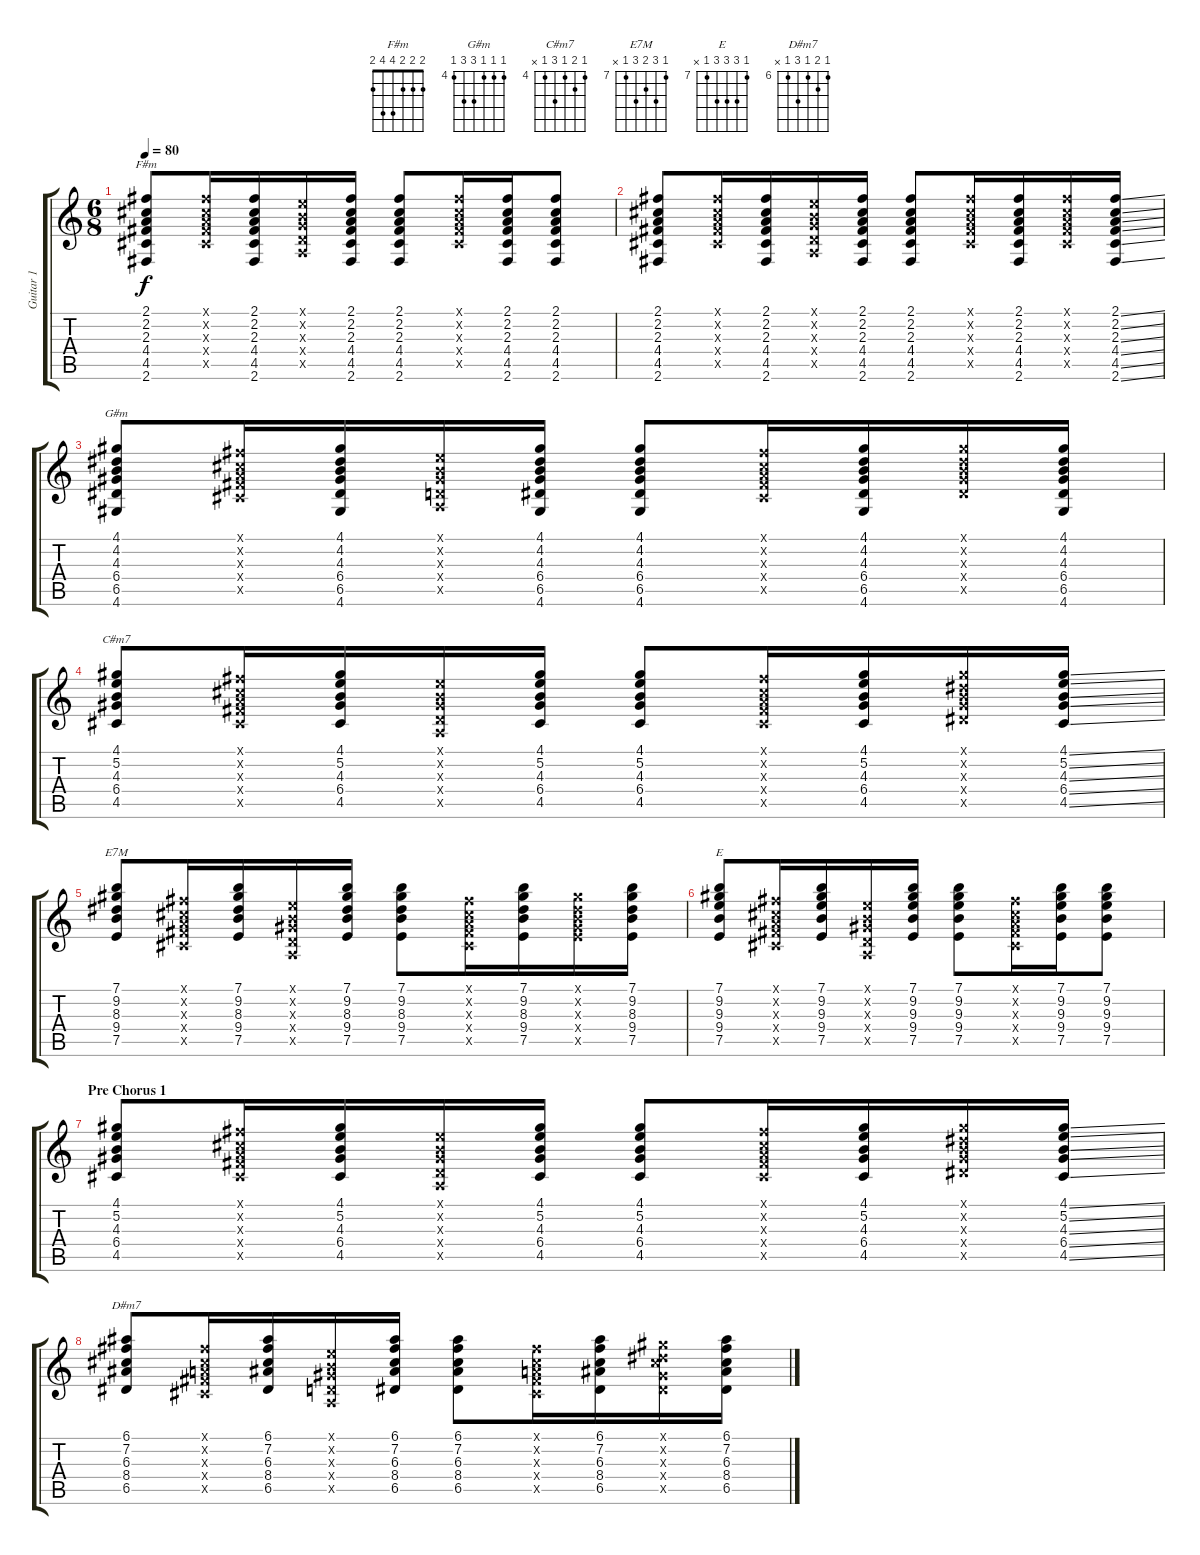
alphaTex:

\track ("Guitar 1" "Guitar 1") {instrument acousticguitarnylon}
\staff {score tabs}
\tuning (E4 B3 G3 D3 A2 E2) {hide}
\chord ("F#m" 2 2 2 4 4 2)
\chord ("G#m" 4 4 4 6 6 4) {firstfret 4}
\chord ("C#m7" 4 5 4 6 4 x) {firstfret 4}
\chord ("E7M" 7 9 8 9 7 x) {firstfret 7}
\chord ("E" 7 9 9 9 7 x) {firstfret 7}
\chord ("D#m7" 6 7 6 8 6 x) {firstfret 6}
\ts (6 8)
\tempo 80
\clef g2
\ks c
(2.1 2.2 2.3 4.4 4.5 2.6).8{ch "F#m" dy f} (2.1{x} 2.2{x} 2.3{x} 4.4{x} 4.5{x}).16 (2.1 2.2 2.3 4.4 4.5 2.6).16 (0.1{x} 0.2{x} 0.3{x} 0.4{x} 0.5{x}).16 (2.1 2.2 2.3 4.4 4.5 2.6).16 (2.1 2.2 2.3 4.4 4.5 2.6).8 (2.1{x} 2.2{x} 2.3{x} 4.4{x} 4.5{x}).16 (2.1 2.2 2.3 4.4 4.5 2.6).16 (2.1 2.2 2.3 4.4 4.5 2.6).8 |
(2.1 2.2 2.3 4.4 4.5 2.6).8 (2.1{x} 2.2{x} 2.3{x} 4.4{x} 4.5{x}).16 (2.1 2.2 2.3 4.4 4.5 2.6).16 (0.1{x} 0.2{x} 0.3{x} 0.4{x} 0.5{x}).16 (2.1 2.2 2.3 4.4 4.5 2.6).16 (2.1 2.2 2.3 4.4 4.5 2.6).8 (2.1{x} 2.2{x} 2.3{x} 4.4{x} 4.5{x}).16 (2.1 2.2 2.3 4.4 4.5 2.6).16 (2.1{x} 2.2{x} 2.3{x} 4.4{x} 4.5{x}).16 (2.1{ss} 2.2{ss} 2.3{ss} 4.4{ss} 4.5{ss} 2.6{ss}).16 |
(4.1 4.2 4.3 6.4 6.5 4.6).8{ch "G#m"} (2.1{x} 2.2{x} 2.3{x} 4.4{x} 4.5{x}).16 (4.1 4.2 4.3 6.4 6.5 4.6).16 (0.1{x} 0.2{x} 1.3{x} 0.4{x} 0.5{x}).16 (4.1 4.2 4.3 6.4 6.5 4.6).16 (4.1 4.2 4.3 6.4 6.5 4.6).8 (2.1{x} 2.2{x} 2.3{x} 4.4{x} 4.5{x}).16 (4.1 4.2 4.3 6.4 6.5 4.6).16 (4.1{x} 4.2{x} 4.3{x} 6.4{x} 6.5{x}).16 (4.1 4.2 4.3 6.4 6.5 4.6).16 |
(4.1 5.2 4.3 6.4 4.5).8{ch "C#m7"} (2.1{x} 2.2{x} 2.3{x} 4.4{x} 4.5{x}).16 (4.1 5.2 4.3 6.4 4.5).16 (0.1{x} 0.2{x} 1.3{x} 0.4{x} 0.5{x}).16 (4.1 5.2 4.3 6.4 4.5).16 (4.1 5.2 4.3 6.4 4.5).8 (2.1{x} 2.2{x} 2.3{x} 4.4{x} 4.5{x}).16 (4.1 5.2 4.3 6.4 4.5).16 (4.1{x} 4.2{x} 4.3{x} 6.4{x} 6.5{x}).16 (4.1{ss} 5.2{ss} 4.3{ss} 6.4{ss} 4.5{ss}).16 |
(7.1 9.2 8.3 9.4 7.5).8{ch "E7M"} (2.1{x} 2.2{x} 2.3{x} 4.4{x} 4.5{x}).16 (7.1 9.2 8.3 9.4 7.5).16 (0.1{x} 0.2{x} 1.3{x} 0.4{x} 0.5{x}).16 (7.1 9.2 8.3 9.4 7.5).16 (7.1 9.2 8.3 9.4 7.5).8 (2.1{x} 2.2{x} 2.3{x} 4.4{x} 4.5{x}).16 (7.1 9.2 8.3 9.4 7.5).16 (4.1{x} 4.2{x} 4.3{x} 6.4{x} 7.5{x}).16 (7.1 9.2 8.3 9.4 7.5).16 |
(7.1 9.2 9.3 9.4 7.5).8{ch "E"} (2.1{x} 2.2{x} 2.3{x} 4.4{x} 4.5{x}).16 (7.1 9.2 9.3 9.4 7.5).16 (0.1{x} 0.2{x} 1.3{x} 0.4{x} 0.5{x}).16 (7.1 9.2 9.3 9.4 7.5).16 (7.1 9.2 9.3 9.4 7.5).8 (2.1{x} 2.2{x} 2.3{x} 4.4{x} 4.5{x}).16 (7.1 9.2 9.3 9.4 7.5).16 (7.1 9.2 9.3 9.4 7.5).8 |
\section ("" "Pre Chorus 1")
(4.1 5.2 4.3 6.4 4.5).8 (2.1{x} 2.2{x} 2.3{x} 4.4{x} 4.5{x}).16 (4.1 5.2 4.3 6.4 4.5).16 (0.1{x} 0.2{x} 1.3{x} 0.4{x} 0.5{x}).16 (4.1 5.2 4.3 6.4 4.5).16 (4.1 5.2 4.3 6.4 4.5).8 (2.1{x} 2.2{x} 2.3{x} 4.4{x} 4.5{x}).16 (4.1 5.2 4.3 6.4 4.5).16 (4.1{x} 4.2{x} 4.3{x} 6.4{x} 6.5{x}).16 (4.1{ss} 5.2{ss} 4.3{ss} 6.4{ss} 4.5{ss}).16 |
(6.1 7.2 6.3 8.4 6.5).8{ch "D#m7"} (2.1{x} 2.2{x} 2.3{x} 4.4{x} 4.5{x}).16 (6.1 7.2 6.3 8.4 6.5).16 (0.1{x} 0.2{x} 1.3{x} 0.4{x} 0.5{x}).16 (6.1 7.2 6.3 8.4 6.5).16 (6.1 7.2 6.3 8.4 6.5).8 (2.1{x} 2.2{x} 2.3{x} 4.4{x} 4.5{x}).16 (6.1 7.2 6.3 8.4 6.5).16 (4.1{x} 4.2{x} 6.3{x} 6.4{x} 6.5{x}).16 (6.1 7.2 6.3 8.4 6.5).16
